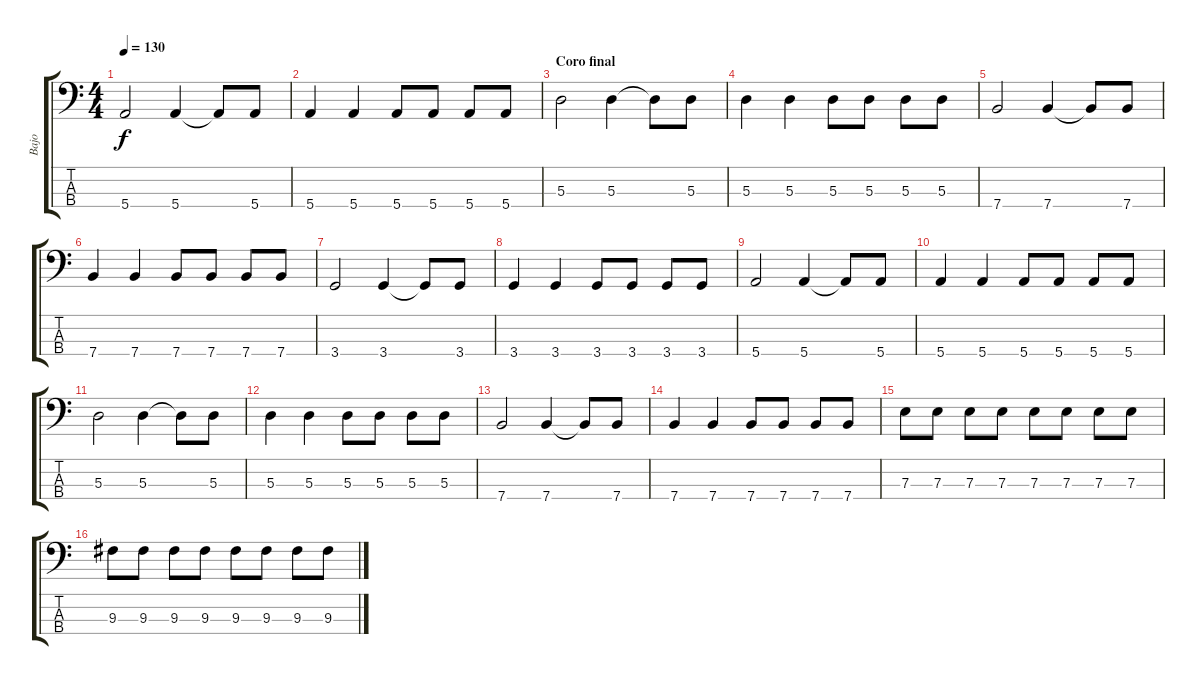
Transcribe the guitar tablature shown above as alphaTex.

\track ("Bajo" "Bajo") {instrument electricbassfinger}
\staff {score tabs}
\tuning (G2 D2 A1 E1) {hide}
\ts (4 4)
\tempo 130
\clef f4
\ks c
5.4.2{dy f} 5.4.4 5.4{t}.8 5.4.8 |
5.4.4 5.4.4 5.4.8 5.4.8 5.4.8 5.4.8 |
\section ("" "Coro final")
5.3.2 5.3.4 5.3{t}.8 5.3.8 |
5.3.4 5.3.4 5.3.8 5.3.8 5.3.8 5.3.8 |
7.4.2 7.4.4 7.4{t}.8 7.4.8 |
7.4.4 7.4.4 7.4.8 7.4.8 7.4.8 7.4.8 |
3.4.2 3.4.4 3.4{t}.8 3.4.8 |
3.4.4 3.4.4 3.4.8 3.4.8 3.4.8 3.4.8 |
5.4.2 5.4.4 5.4{t}.8 5.4.8 |
5.4.4 5.4.4 5.4.8 5.4.8 5.4.8 5.4.8 |
5.3.2 5.3.4 5.3{t}.8 5.3.8 |
5.3.4 5.3.4 5.3.8 5.3.8 5.3.8 5.3.8 |
7.4.2 7.4.4 7.4{t}.8 7.4.8 |
7.4.4 7.4.4 7.4.8 7.4.8 7.4.8 7.4.8 |
7.3.8 7.3.8 7.3.8 7.3.8 7.3.8 7.3.8 7.3.8 7.3.8 |
9.3.8 9.3.8 9.3.8 9.3.8 9.3.8 9.3.8 9.3.8 9.3.8
